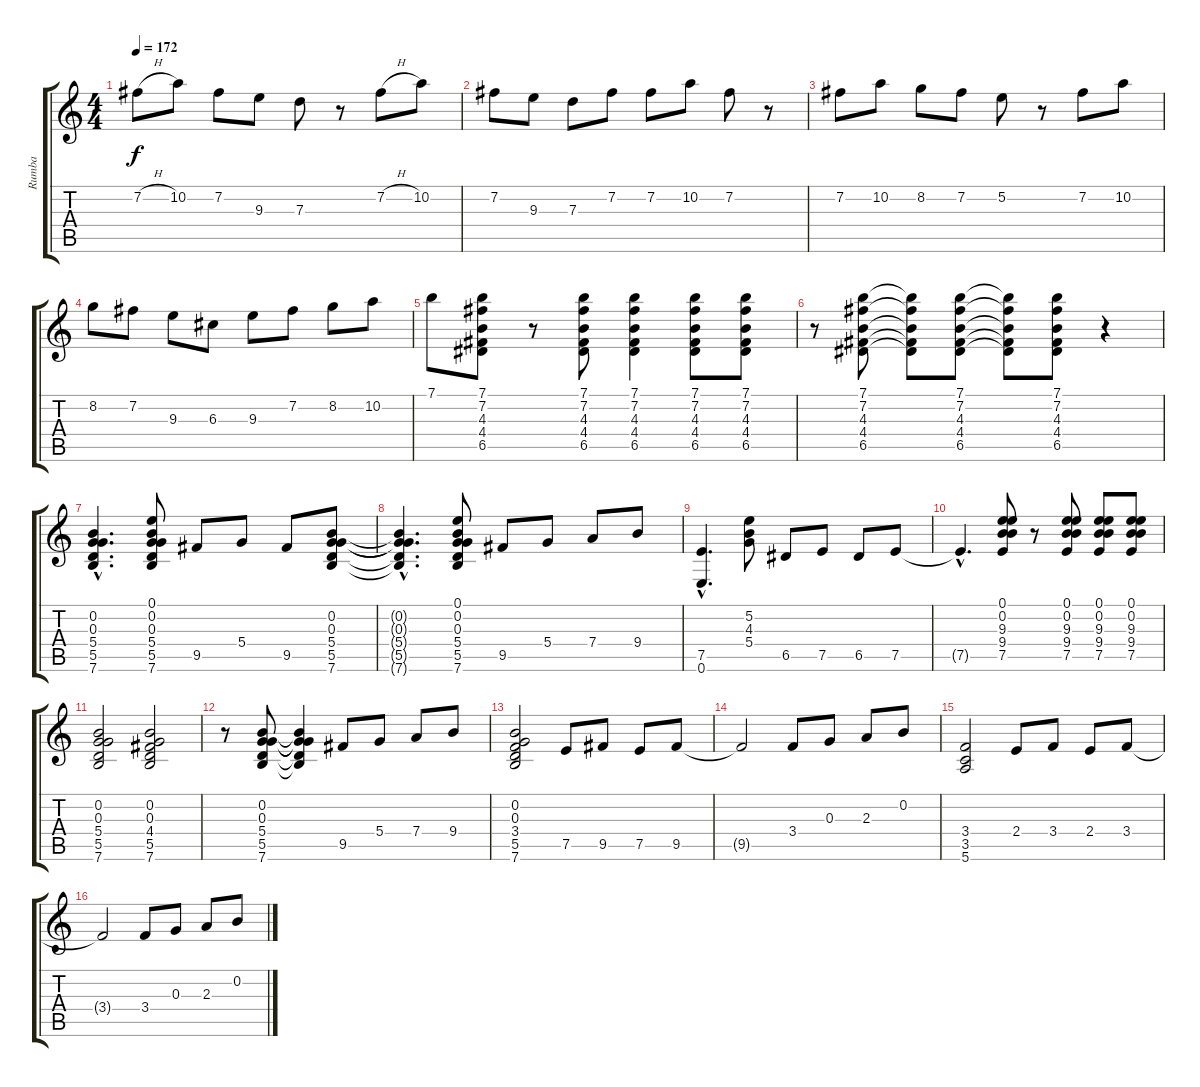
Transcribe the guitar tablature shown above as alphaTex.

\track ("Rumba" "Rumba") {instrument acousticguitarnylon}
\staff {score tabs}
\tuning (E4 B3 G3 D3 A2 E2) {hide}
\ts (4 4)
\tempo 172
\clef g2
\ks c
7.2{h}.8{dy f} 10.2.8 7.2.8 9.3.8 7.3.8 r.8 7.2{h}.8 10.2.8 |
7.2.8 9.3.8 7.3.8 7.2.8 7.2.8 10.2.8 7.2.8 r.8 |
7.2.8 10.2.8 8.2.8 7.2.8 5.2.8 r.8 7.2.8 10.2.8 |
8.2.8 7.2.8 9.3.8 6.3.8 9.3.8 7.2.8 8.2.8 10.2.8 |
7.1.8 (7.1 7.2 4.3 4.4 6.5).8 r.8 (7.1 7.2 4.3 4.4 6.5).8 (7.1 7.2 4.3 4.4 6.5).4 (7.1 7.2 4.3 4.4 6.5).8 (7.1 7.2 4.3 4.4 6.5).8 |
r.8 (7.1 7.2 4.3 4.4 6.5).8 (7.1{t} 7.2{t} 4.3{t} 4.4{t} 6.5{t}).8 (7.1 7.2 4.3 4.4 6.5).8 (7.1{t} 7.2{t} 4.3{t} 4.4{t} 6.5{t}).8 (7.1 7.2 4.3 4.4 6.5).8 r.4 |
(0.2{hac} 0.3{hac} 5.4{hac} 5.5{hac} 7.6{hac}).4{d} (0.1 0.2 0.3 5.4 5.5 7.6).8 9.5.8 5.4.8 9.5.8 (0.2 0.3 5.4 5.5 7.6).8 |
(0.2{hac t} 0.3{hac t} 5.4{hac t} 5.5{hac t} 7.6{hac t}).4{d} (0.1 0.2 0.3 5.4 5.5 7.6).8 9.5.8 5.4.8 7.4.8 9.4.8 |
(7.5{hac} 0.6{hac}).4{d} (5.2 4.3 5.4).8 6.5.8 7.5.8 6.5.8 7.5.8 |
7.5{hac t}.4{d} (0.1 0.2 9.3 9.4 7.5).8 r.8 (0.1 0.2 9.3 9.4 7.5).8 (0.1 0.2 9.3 9.4 7.5).8 (0.1 0.2 9.3 9.4 7.5).8 |
(0.2 0.3 5.4 5.5 7.6).2 (0.2 0.3 4.4 5.5 7.6).2 |
r.8 (0.2 0.3 5.4 5.5 7.6).8 (0.2{t} 0.3{t} 5.4{t} 5.5{t} 7.6{t}).4 9.5.8 5.4.8 7.4.8 9.4.8 |
(0.2 0.3 3.4 5.5 7.6).2 7.5.8 9.5.8 7.5.8 9.5.8 |
9.5{t}.2 3.4.8 0.3.8 2.3.8 0.2.8 |
(3.4 3.5 5.6).2 2.4.8 3.4.8 2.4.8 3.4.8 |
3.4{t}.2 3.4.8 0.3.8 2.3.8 0.2.8
